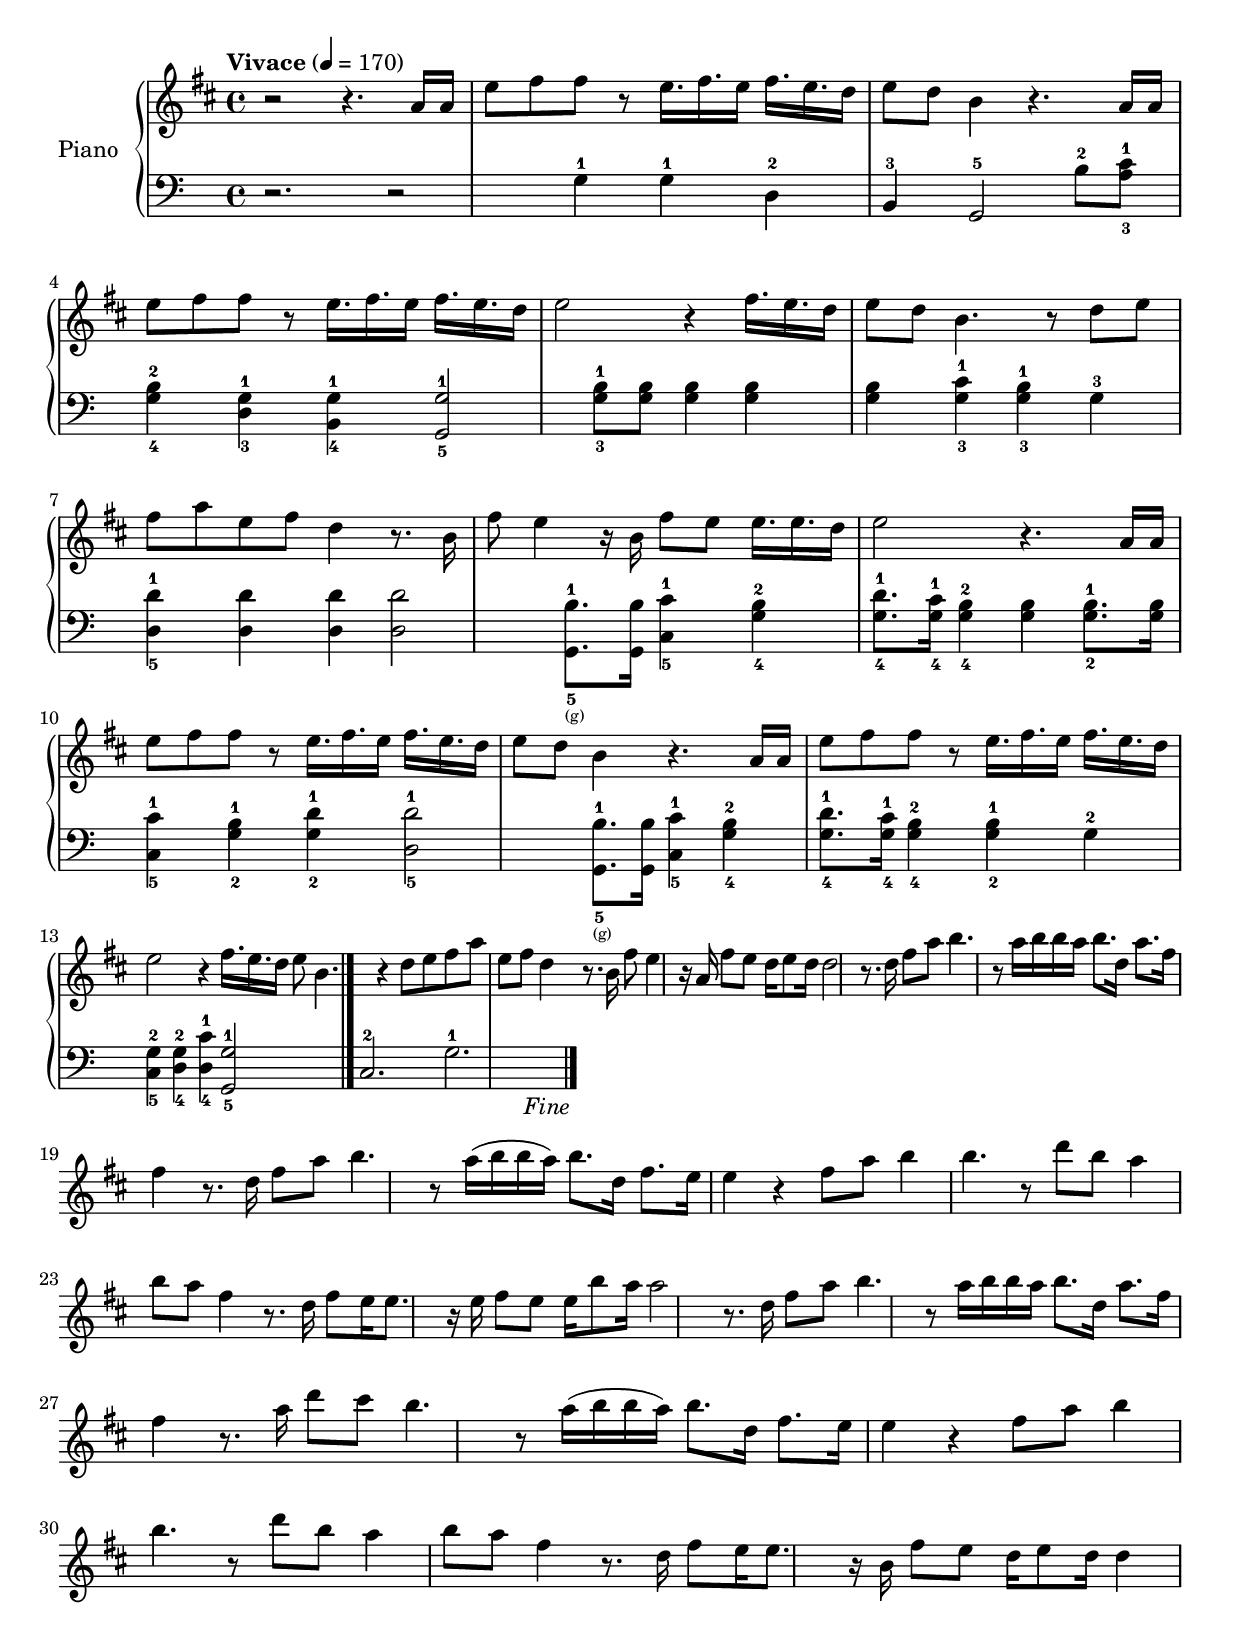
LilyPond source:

\version "2.24.0"

% https://lilypond.org/doc/v2.22/Documentation/learning/staff-groups
% https://lilypond.org/doc/v2.22/Documentation/learning/solo-piano

% meta.ly

meta = {
  % https://en.wikipedia.org/wiki/Tempo
  \tempo "Vivace" 4 = 170
  \key c \major
  \time 4/4
  % https://lilypond.org/doc/v2.23/Documentation/notation/bars#bar-numbers
}


upper = \transpose c d \relative d' {

  \set Staff.midiInstrument = "marimba"

  \meta
  \clef "treble"

  | r2 r4. g16g |

  \unfoldRepeats
  \repeat volta 2 \relative d'' {

    | d8e e8r d16.e16.d16 e16.d16.c16 | d8c a4 r4.

    g16g | d'8e e8r d16.e16.d16 e16.d16.c16 | d2 r4

    e16.d16.c16 |

    \alternative {

      \volta 1 \relative d'' {

        | d8c a4.r8 c8d | e8g d8e c4 r8.

        a16 | e'8 d4 r16a e'8d d16.d16.c16 | d2 r4.

        g,16g |

      }

      \volta 2 \relative d'' {

        | d8 a4. r4

        c8d | e8g d8e c4 r8.

        a16 | e'8 d4 r16g, e'8d c16d8c16 | c2 r8.

        c16 e8g |

      }

    }

  }

  \repeat unfold 2 \relative d''' {

    | a4. r8

    g16a16a16g16 a8.c,16 | g'8. e16 e4 r8.

    % AlternativeBlock.Within
    \alternative {
      \volta 1 {
        c16 e8g | a4. r8
      }
      \volta 2 {
        g16 c8b | a4. r8
      }
    }

    g16(a16a16g16) a8.c,16 | e8.d16 d4 r4

    e8g | a4 a4.r8

    c8a | g4 a8g e4 r8.

    c16 |

    % AlternativeBlock.Ending
    \alternative {

      \volta 1 {

        | e8 d16d8. r16

        d e8d d16a'8g16 | g2 r8.

        c,16 e8g |

      }

      \volta 2 {

        | e8 d16d8. r16

        a e'8d c16d8c16 | c4

      }

    }

  }

}


% accompanimentfunc.ly
% https://extending-lilypond.readthedocs.io/en/latest/music.html#argument-type-checking
% http://lilypond.org/doc/v2.24/Documentation/notation/changing-multiple-pitches#transpose

% https://lilypond.org/doc/v2.24/Documentation/snippets/chords
% https://lilypond.org/doc/v2.24/Documentation/notation/displaying-chords
% https://lilypond.org/doc/v2.24/Documentation/notation/chord-notation
% https://lilypond.org/doc/v2.24/Documentation/notation/figured-bass

% accRef =
% #(define-music-function
%     (x         y         z        )
%     (ly:music? ly:music? ly:music?)
%   #{
%     $y r8
%     $z r8
%     $x r8
%     $z r8
%   #})

accOne =
#(define-music-function
    (x        )
    (ly:pitch?)
  #{
    % ()
    $x 8 $x 8
  #})

accOne =
#(define-music-function
    (x        )
    (ly:pitch?)
  #{

                      $x 8                       r 8
    < \transpose c e  $x   \transpose c g $x > 8 r 8
      \transpose c g, $x 8                       r 8
    < \transpose c e  $x   \transpose c g $x > 8 r 8
  #})

% lower.ly

lower = \fixed c {

  \meta
  \clef "bass"

  | r2. | r2

  g4-1 | g4-1 d-2 b,-3 | g,2-5 b8-2 <c'-1 a-3> | <b-2 g-4>4 <g-1 d-3> <g-1 b,-4> | <g-1 g,-5>2

  <b-1 g-3>8 8 | 4 4 4 | <c'-1 g-3> <b-1 g-3> g-3 | <d'-1 d-5>4 4 4 | 2

  \repeat unfold 2 {

    <b-1 g,-5>8.\tweak font-size -3 _"(g)" 16 | <c'-1 c-5>4 <b-2 g-4> <d'-1 g-4>8. <c'-1 g-4>16 | <b-2 g-4>4

    \alternative {

      \volta 1 { <b g>4 <b-1 g-2>8. 16 | <c'-1 c-5>4 <b-1 g-2> <d'-1 g-2> | <d'-1 d-5>2 }

      \volta 2 { <b-1 g-2>4 g4-2 | <g-2 c-5>4 <g-2 d-4> <c'-1 d-4> | \partial 2 { <g-1 g,-5>2 } | \bar "|." | <c-2>2. | <g-1>2. | \fine }

    }

  }

}


\score {
  \new PianoStaff \with { instrumentName = "Piano" }
  <<
    \new Staff = "upper" \upper
    \new Staff = "lower" \lower
  >>
  \layout { }
  \midi { }
}
